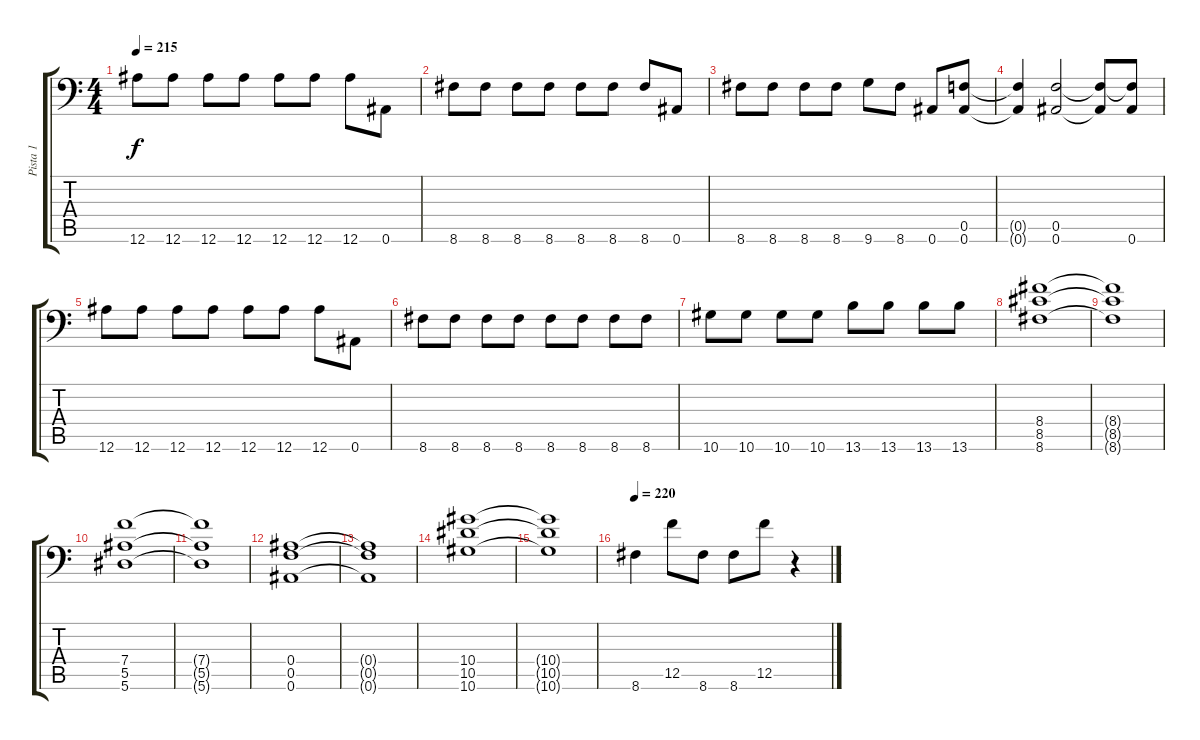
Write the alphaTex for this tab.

\track ("Pista 1" "Pista 1") {instrument distortionguitar}
\staff {score tabs}
\tuning (C4 G3 Eb3 Bb2 F2 Bb1) {hide}
\ts (4 4)
\tempo 215
\clef f4
\ks c
12.6.8{dy f} 12.6.8 12.6.8 12.6.8 12.6.8 12.6.8 12.6.8 0.6.8 |
8.6.8 8.6.8 8.6.8 8.6.8 8.6.8 8.6.8 8.6.8 0.6.8 |
8.6.8 8.6.8 8.6.8 8.6.8 9.6.8 8.6.8 0.6.8 (0.5 0.6).8 |
(0.5{t} 0.6{t}).4 (0.5 0.6).2 (0.5{t} 0.6{t}).8 (0.5{t} 0.6).8 |
12.6.8 12.6.8 12.6.8 12.6.8 12.6.8 12.6.8 12.6.8 0.6.8 |
8.6.8 8.6.8 8.6.8 8.6.8 8.6.8 8.6.8 8.6.8 8.6.8 |
10.6.8 10.6.8 10.6.8 10.6.8 13.6.8 13.6.8 13.6.8 13.6.8 |
(8.4 8.5 8.6).1 |
(8.4{t} 8.5{t} 8.6{t}).1 |
(7.4 5.5 5.6).1 |
(7.4{t} 5.5{t} 5.6{t}).1 |
(0.4 0.5 0.6).1 |
(0.4{t} 0.5{t} 0.6{t}).1 |
(10.4 10.5 10.6).1 |
(10.4{t} 10.5{t} 10.6{t}).1 |
\tempo 220
8.6.4 12.5.8 8.6.8 8.6.8 12.5.8 r.4
